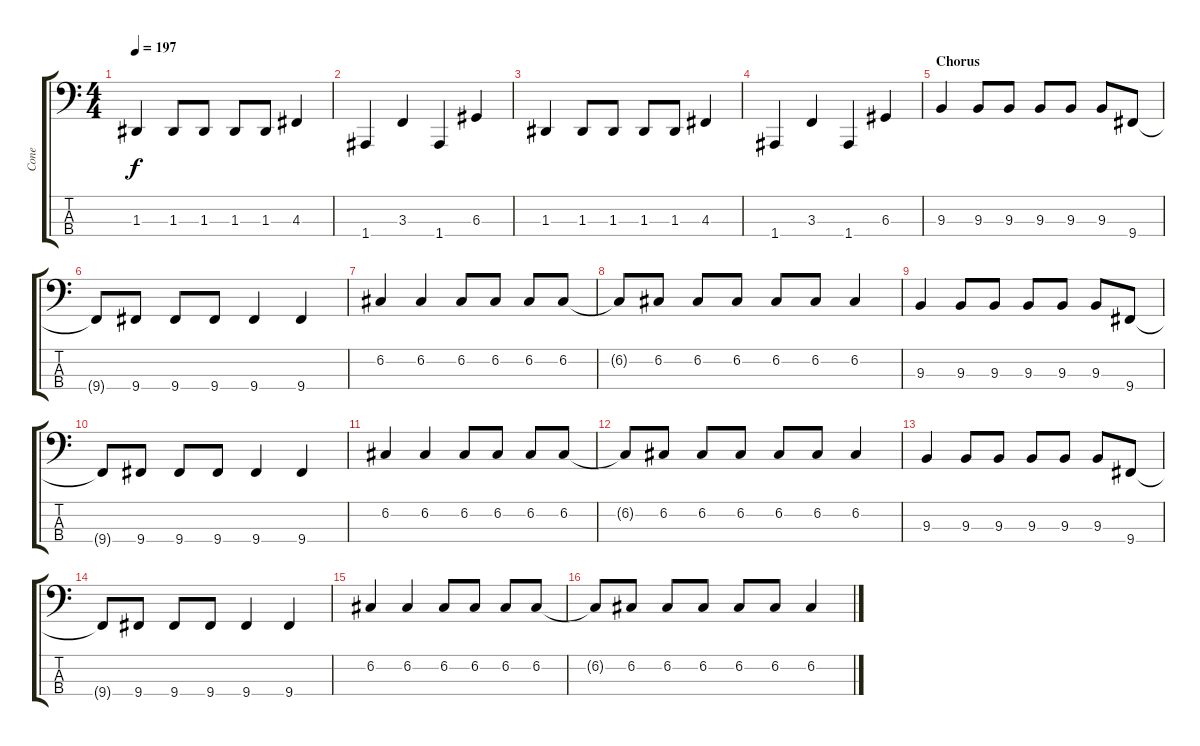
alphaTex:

\track ("Cone" "Cone") {instrument slapbass2}
\staff {score tabs}
\tuning (C2 G1 D1 A0) {hide}
\ts (4 4)
\tempo 197
\clef f4
\ks c
1.3.4{dy f} 1.3.8 1.3.8 1.3.8 1.3.8 4.3.4 |
1.4.4 3.3.4 1.4.4 6.3.4 |
1.3.4 1.3.8 1.3.8 1.3.8 1.3.8 4.3.4 |
1.4.4 3.3.4 1.4.4 6.3.4 |
\section ("" "Chorus")
9.3.4 9.3.8 9.3.8 9.3.8 9.3.8 9.3.8 9.4.8 |
9.4{t}.8 9.4.8 9.4.8 9.4.8 9.4.4 9.4.4 |
6.2.4 6.2.4 6.2.8 6.2.8 6.2.8 6.2.8 |
6.2{t}.8 6.2.8 6.2.8 6.2.8 6.2.8 6.2.8 6.2.4 |
9.3.4 9.3.8 9.3.8 9.3.8 9.3.8 9.3.8 9.4.8 |
9.4{t}.8 9.4.8 9.4.8 9.4.8 9.4.4 9.4.4 |
6.2.4 6.2.4 6.2.8 6.2.8 6.2.8 6.2.8 |
6.2{t}.8 6.2.8 6.2.8 6.2.8 6.2.8 6.2.8 6.2.4 |
9.3.4 9.3.8 9.3.8 9.3.8 9.3.8 9.3.8 9.4.8 |
9.4{t}.8 9.4.8 9.4.8 9.4.8 9.4.4 9.4.4 |
6.2.4 6.2.4 6.2.8 6.2.8 6.2.8 6.2.8 |
6.2{t}.8 6.2.8 6.2.8 6.2.8 6.2.8 6.2.8 6.2.4
